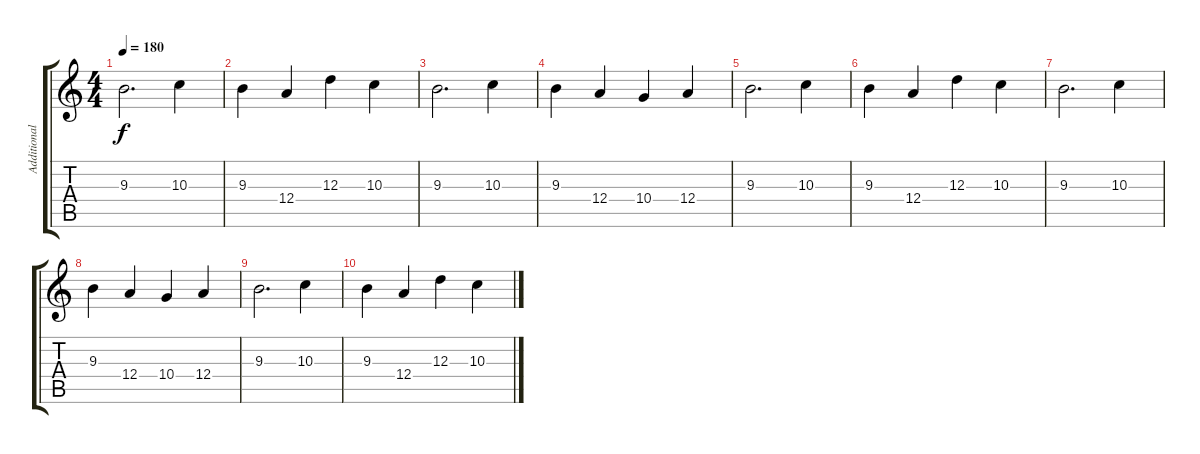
\track ("Additional Guitar" "Additional") {instrument distortionguitar}
\staff {score tabs}
\tuning (B3 Gb3 D3 A2 E2 B1) {hide}
\ts (4 4)
\tempo 180
\clef g2
\ks c
9.3.2{d dy f} 10.3.4 |
9.3.4 12.4.4 12.3.4 10.3.4 |
9.3.2{d} 10.3.4 |
9.3.4 12.4.4 10.4.4 12.4.4 |
9.3.2{d} 10.3.4 |
9.3.4 12.4.4 12.3.4 10.3.4 |
9.3.2{d} 10.3.4 |
9.3.4 12.4.4 10.4.4 12.4.4 |
9.3.2{d} 10.3.4 |
9.3.4 12.4.4 12.3.4 10.3.4
